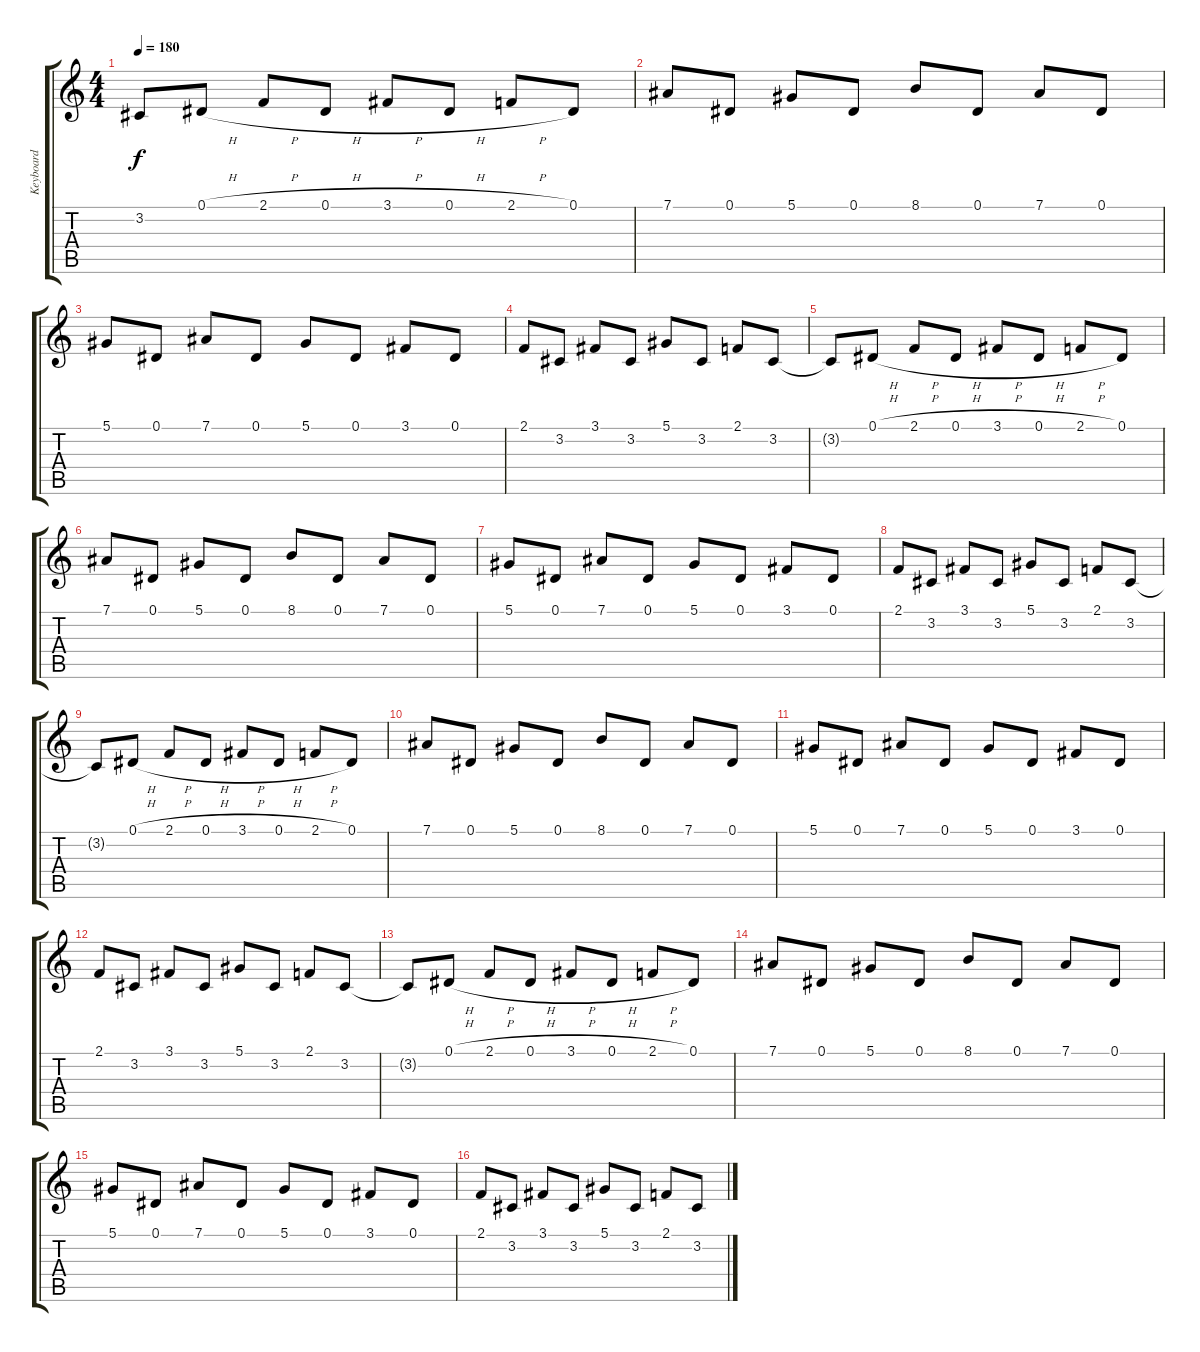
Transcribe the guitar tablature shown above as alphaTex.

\track ("Keyboard" "Keyboard") {instrument harpsichord}
\staff {score tabs}
\tuning (Eb4 Bb3 Gb3 Db3 Ab2 Eb2) {hide}
\ts (4 4)
\tempo 180
\clef g2
\ks c
3.2{t}.8{dy f} 0.1{h}.8 2.1{h}.8 0.1{h}.8 3.1{h}.8 0.1{h}.8 2.1{h}.8 0.1.8 |
7.1.8 0.1.8 5.1.8 0.1.8 8.1.8 0.1.8 7.1.8 0.1.8 |
5.1.8 0.1.8 7.1.8 0.1.8 5.1.8 0.1.8 3.1.8 0.1.8 |
2.1.8 3.2.8 3.1.8 3.2.8 5.1.8 3.2.8 2.1.8 3.2.8 |
3.2{t}.8 0.1{h}.8 2.1{h}.8 0.1{h}.8 3.1{h}.8 0.1{h}.8 2.1{h}.8 0.1.8 |
7.1.8 0.1.8 5.1.8 0.1.8 8.1.8 0.1.8 7.1.8 0.1.8 |
5.1.8 0.1.8 7.1.8 0.1.8 5.1.8 0.1.8 3.1.8 0.1.8 |
2.1.8 3.2.8 3.1.8 3.2.8 5.1.8 3.2.8 2.1.8 3.2.8 |
3.2{t}.8 0.1{h}.8 2.1{h}.8 0.1{h}.8 3.1{h}.8 0.1{h}.8 2.1{h}.8 0.1.8 |
7.1.8 0.1.8 5.1.8 0.1.8 8.1.8 0.1.8 7.1.8 0.1.8 |
5.1.8 0.1.8 7.1.8 0.1.8 5.1.8 0.1.8 3.1.8 0.1.8 |
2.1.8 3.2.8 3.1.8 3.2.8 5.1.8 3.2.8 2.1.8 3.2.8 |
3.2{t}.8 0.1{h}.8 2.1{h}.8 0.1{h}.8 3.1{h}.8 0.1{h}.8 2.1{h}.8 0.1.8 |
7.1.8 0.1.8 5.1.8 0.1.8 8.1.8 0.1.8 7.1.8 0.1.8 |
5.1.8 0.1.8 7.1.8 0.1.8 5.1.8 0.1.8 3.1.8 0.1.8 |
2.1.8 3.2.8 3.1.8 3.2.8 5.1.8 3.2.8 2.1.8 3.2.8
